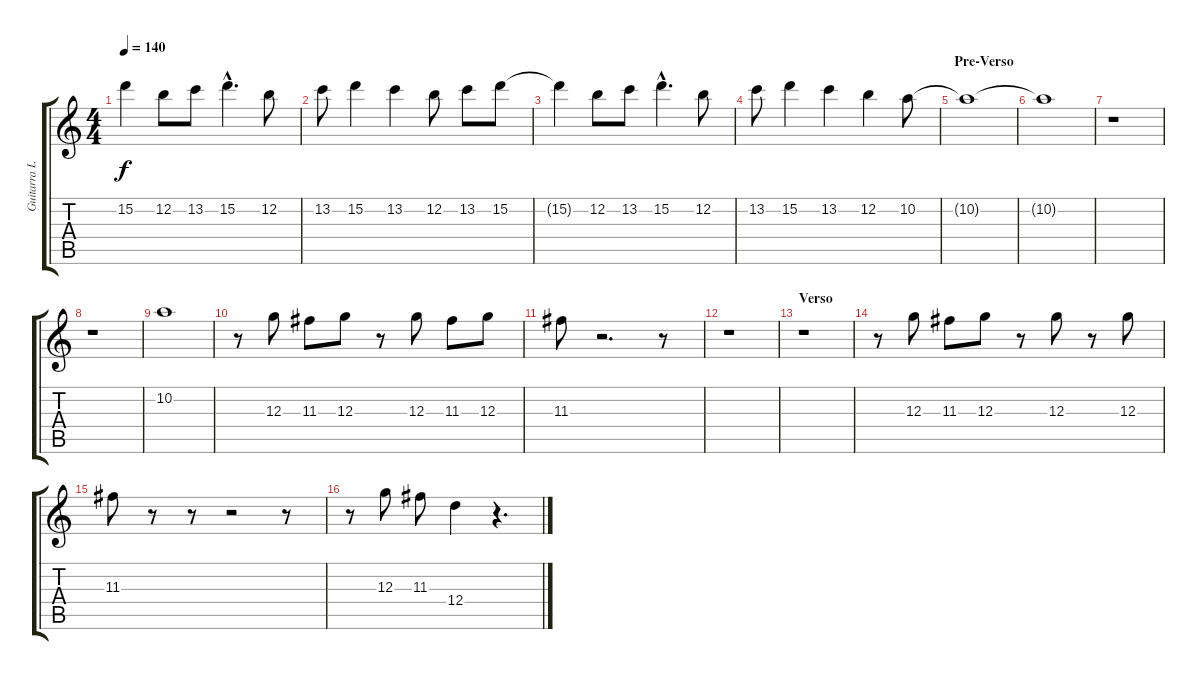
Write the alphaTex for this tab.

\track ("Guitarra Lider" "Guitarra L") {instrument distortionguitar}
\staff {score tabs}
\tuning (E4 B3 G3 D3 A2 E2) {hide}
\ts (4 4)
\tempo 140
\clef g2
\ks c
15.2{t}.4{dy f} 12.2.8 13.2.8 15.2{hac}.4{d} 12.2.8 |
13.2.8 15.2.4 13.2.4 12.2.8 13.2.8 15.2.8 |
15.2{t}.4 12.2.8 13.2.8 15.2{hac}.4{d} 12.2.8 |
13.2.8 15.2.4 13.2.4 12.2.4 10.2.8 |
\section ("" "Pre-Verso")
10.2{t}.1{volume 7} |
10.2{t}.1 |
r.1{volume 13} |
r.1{volume 13} |
10.2.1{volume 6} |
r.8{volume 13} 12.3.8 11.3.8 12.3.8 r.8 12.3.8 11.3.8 12.3.8 |
11.3.8 r.2{d} r.8 |
r.1 |
\section ("" "Verso")
r.1 |
r.8 12.3.8 11.3.8 12.3.8 r.8 12.3.8 r.8 12.3.8 |
11.3.8 r.8 r.8 r.2 r.8 |
r.8 12.3.8 11.3.8 12.4.4 r.4{d}
